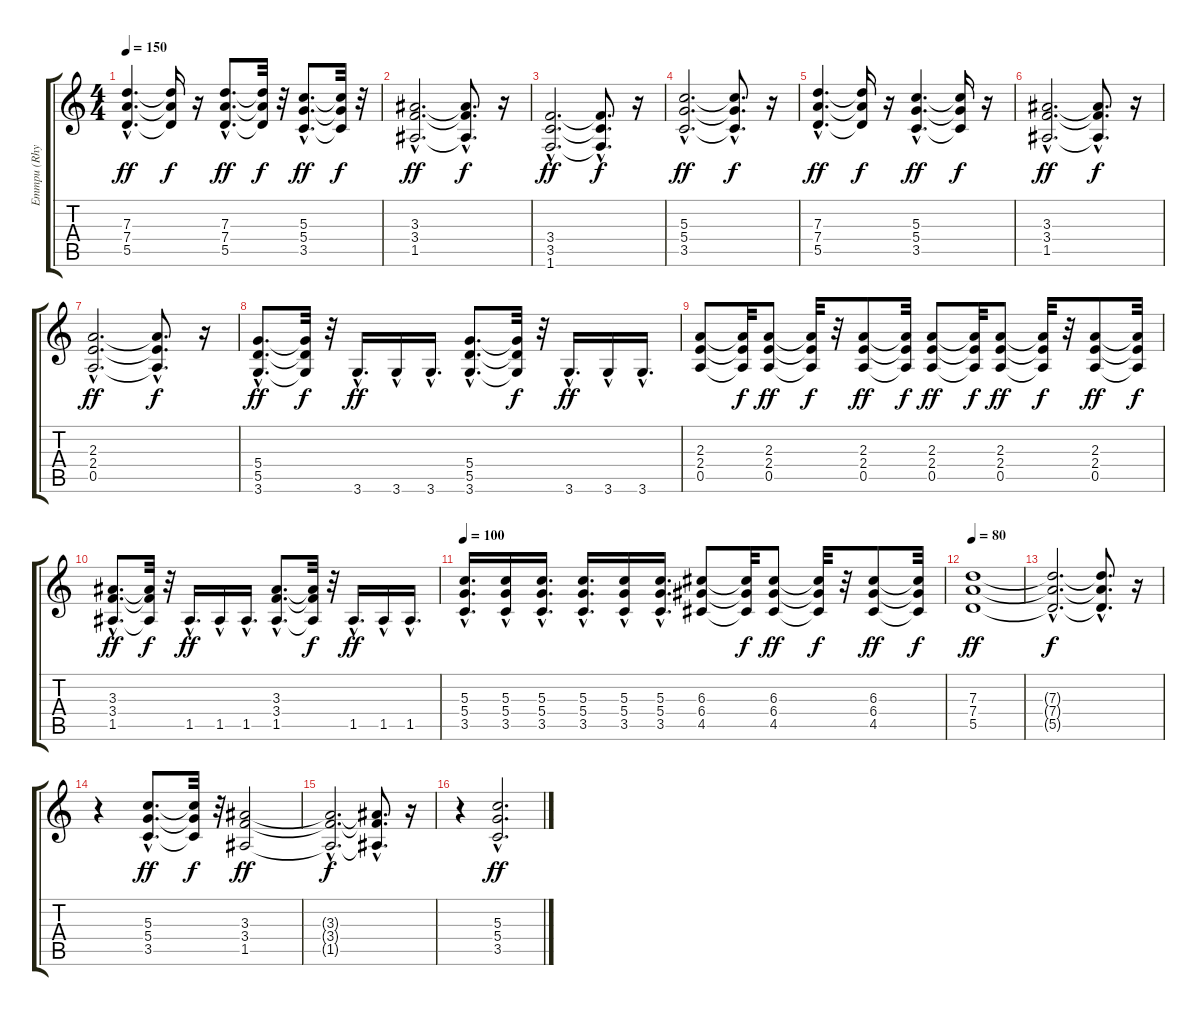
\track ("Emmpu (Rhythm Guitar)" "Emmpu (Rhy") {instrument distortionguitar}
\staff {score tabs}
\tuning (E4 B3 G3 D3 A2 E2) {hide}
\ts (4 4)
\tempo 150
\clef g2
\ks c
(7.3{hac} 7.4{hac} 5.5{hac}).4{d dy ff} (7.3{t} 7.4{t} 5.5{t}).16{dy f} r.16 (7.3{hac} 7.4{hac} 5.5{hac}).8{d dy ff} (7.3{t} 7.4{t} 5.5{t}).32{dy f} r.32 (5.3{hac} 5.4{hac} 3.5{hac}).8{d dy ff} (5.3{t} 5.4{t} 3.5{t}).32{dy f} r.32 |
(3.3{hac} 3.4{hac} 1.5{hac}).2{d dy ff} (3.3{hac t} 3.4{hac t} 1.5{hac t}).8{d dy f} r.16 |
(3.4{hac} 3.5{hac} 1.6{hac}).2{d dy ff} (3.4{hac t} 3.5{hac t} 1.6{hac t}).8{d dy f} r.16 |
(5.3{hac} 5.4{hac} 3.5{hac}).2{d dy ff} (5.3{hac t} 5.4{hac t} 3.5{hac t}).8{d dy f} r.16 |
(7.3{hac} 7.4{hac} 5.5{hac}).4{d dy ff} (7.3{t} 7.4{t} 5.5{t}).16{dy f} r.16 (5.3{hac} 5.4{hac} 3.5{hac}).4{d dy ff} (5.3{t} 5.4{t} 3.5{t}).16{dy f} r.16 |
(3.3{hac} 3.4{hac} 1.5{hac}).2{d dy ff} (3.3{hac t} 3.4{hac t} 1.5{hac t}).8{d dy f} r.16 |
(2.3{hac} 2.4{hac} 0.5{hac}).2{d dy ff} (2.3{hac t} 2.4{hac t} 0.5{hac t}).8{d dy f} r.16 |
(5.4{hac} 5.5{hac} 3.6{hac}).8{d dy ff} (5.4{t} 5.5{t} 3.6{t}).32{dy f} r.32 3.6{hac}.16{d dy ff} 3.6{hac}.16 3.6{hac}.16{d} (5.4{hac} 5.5{hac} 3.6{hac}).8{d} (5.4{t} 5.5{t} 3.6{t}).32{dy f} r.32 3.6{hac}.16{d dy ff} 3.6{hac}.16 3.6{hac}.16{d} |
(2.3 2.4 0.5).8 (2.3{t} 2.4{t} 0.5{t}).32{dy f} (2.3 2.4 0.5).8{dy ff} (2.3{t} 2.4{t} 0.5{t}).32{dy f} r.32 (2.3 2.4 0.5).8{dy ff} (2.3{t} 2.4{t} 0.5{t}).32{dy f} (2.3 2.4 0.5).8{dy ff} (2.3{t} 2.4{t} 0.5{t}).32{dy f} (2.3 2.4 0.5).8{dy ff} (2.3{t} 2.4{t} 0.5{t}).32{dy f} r.32 (2.3 2.4 0.5).8{dy ff} (2.3{t} 2.4{t} 0.5{t}).32{dy f} |
(3.3{hac} 3.4{hac} 1.5{hac}).8{d dy ff} (3.3{t} 3.4{t} 1.5{t}).32{dy f} r.32 1.5{hac}.16{d dy ff} 1.5{hac}.16 1.5{hac}.16{d} (3.3{hac} 3.4{hac} 1.5{hac}).8{d} (3.3{t} 3.4{t} 1.5{t}).32{dy f} r.32 1.5{hac}.16{d dy ff} 1.5{hac}.16 1.5{hac}.16{d} |
\tempo 100
(5.3{hac} 5.4{hac} 3.5{hac}).16{d} (5.3{hac} 5.4 3.5{hac}).16 (5.3{hac} 5.4{hac} 3.5{hac}).16{d} (5.3{hac} 5.4{hac} 3.5{hac}).16{d} (5.3{hac} 5.4 3.5{hac}).16 (5.3{hac} 5.4{hac} 3.5{hac}).16{d} (6.3 6.4 4.5).8 (6.3{t} 6.4{t} 4.5{t}).32{dy f} (6.3 6.4 4.5).8{dy ff} (6.3{t} 6.4{t} 4.5{t}).32{dy f} r.32 (6.3 6.4 4.5).8{dy ff} (6.3{t} 6.4{t} 4.5{t}).32{dy f} |
\tempo 80
(7.3 7.4 5.5).1{dy ff} |
(7.3{hac t} 7.4{hac t} 5.5{hac t}).2{d dy f} (7.3{hac t} 7.4{hac t} 5.5{hac t}).8{d} r.16 |
r.4 (5.3{hac} 5.4{hac} 3.5{hac}).8{d dy ff} (5.3{t} 5.4{t} 3.5{t}).32{dy f} r.32 (3.3 3.4 1.5).2{dy ff} |
(3.3{hac t} 3.4{hac t} 1.5{hac t}).2{d dy f} (3.3{hac t} 3.4{hac t} 1.5{hac t}).8{d} r.16 |
r.4 (5.3{hac} 5.4{hac} 3.5{hac}).2{d dy ff}
